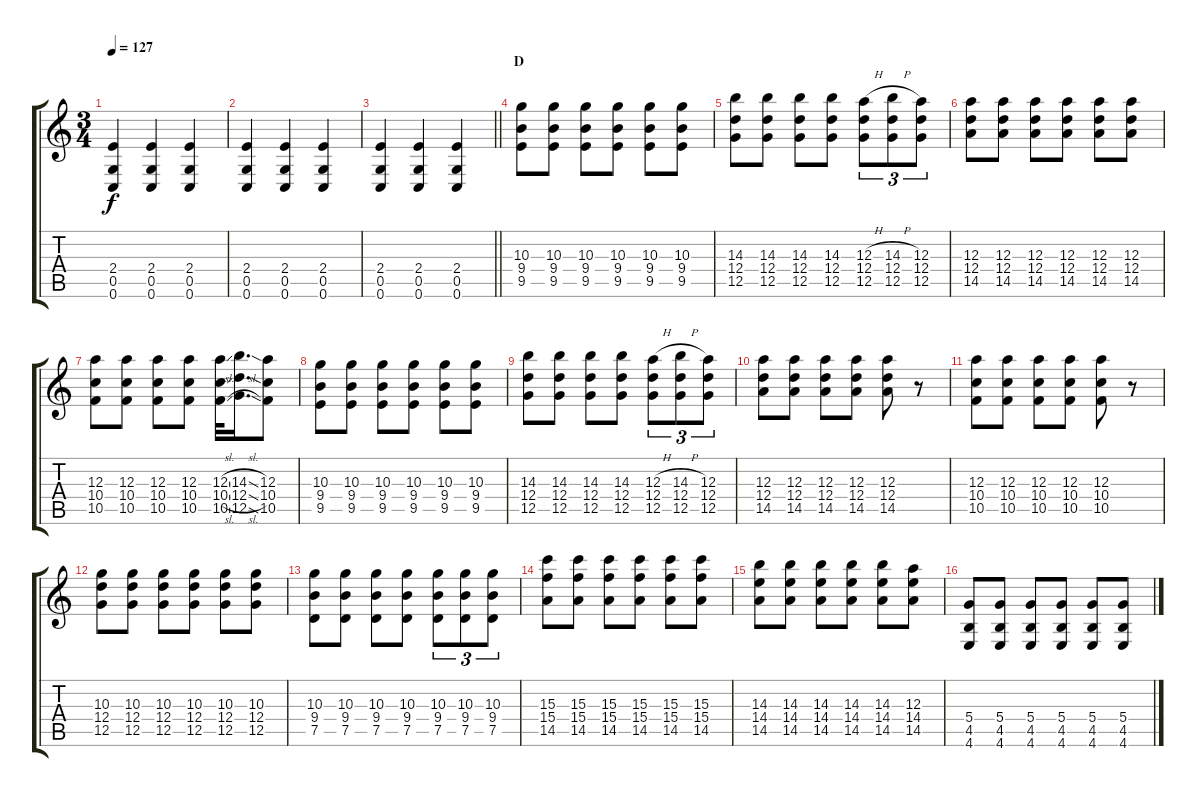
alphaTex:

\track "" {solo instrument distortionguitar}
\staff {score tabs}
\tuning (G4 E4 A3 D3 G2 C2) {hide}
\ts (3 4)
\tempo 127
\clef g2
\ks c
(2.4 0.5 0.6).4{dy f} (2.4 0.5 0.6).4 (2.4 0.5 0.6).4 |
(2.4 0.5 0.6).4 (2.4 0.5 0.6).4 (2.4 0.5 0.6).4 |
\barLineRight lightlight
(2.4 0.5 0.6).4 (2.4 0.5 0.6).4 (2.4 0.5 0.6).4 |
\section ("" "D")
(10.3 9.4 9.5).8 (10.3 9.4 9.5).8 (10.3 9.4 9.5).8 (10.3 9.4 9.5).8 (10.3 9.4 9.5).8 (10.3 9.4 9.5).8 |
(14.3 12.4 12.5).8 (14.3 12.4 12.5).8 (14.3 12.4 12.5).8 (14.3 12.4 12.5).8 (12.3{h} 12.4 12.5).8{tu (3 2)} (14.3{h} 12.4 12.5).8{tu (3 2)} (12.3 12.4 12.5).8{tu (3 2)} |
(12.3 12.4 14.5).8 (12.3 12.4 14.5).8 (12.3 12.4 14.5).8 (12.3 12.4 14.5).8 (12.3 12.4 14.5).8 (12.3 12.4 14.5).8 |
(12.3 10.4 10.5).8 (12.3 10.4 10.5).8 (12.3 10.4 10.5).8 (12.3 10.4 10.5).8 (12.3{sl} 10.4{sl} 10.5{sl}).32 (14.3{sl} 12.4{sl} 12.5{sl}).16{d} (12.3 10.4 10.5).8 |
(10.3 9.4 9.5).8 (10.3 9.4 9.5).8 (10.3 9.4 9.5).8 (10.3 9.4 9.5).8 (10.3 9.4 9.5).8 (10.3 9.4 9.5).8 |
(14.3 12.4 12.5).8 (14.3 12.4 12.5).8 (14.3 12.4 12.5).8 (14.3 12.4 12.5).8 (12.3{h} 12.4 12.5).8{tu (3 2)} (14.3{h} 12.4 12.5).8{tu (3 2)} (12.3 12.4 12.5).8{tu (3 2)} |
(12.3 12.4 14.5).8 (12.3 12.4 14.5).8 (12.3 12.4 14.5).8 (12.3 12.4 14.5).8 (12.3 12.4 14.5).8 r.8 |
(12.3 10.4 10.5).8 (12.3 10.4 10.5).8 (12.3 10.4 10.5).8 (12.3 10.4 10.5).8 (12.3 10.4 10.5).8 r.8 |
(10.3 12.4 12.5).8 (10.3 12.4 12.5).8 (10.3 12.4 12.5).8 (10.3 12.4 12.5).8 (10.3 12.4 12.5).8 (10.3 12.4 12.5).8 |
(10.3 9.4 7.5).8 (10.3 9.4 7.5).8 (10.3 9.4 7.5).8 (10.3 9.4 7.5).8 (10.3 9.4 7.5).8{tu (3 2)} (10.3 9.4 7.5).8{tu (3 2)} (10.3 9.4 7.5).8{tu (3 2)} |
(15.3 15.4 14.5).8 (15.3 15.4 14.5).8 (15.3 15.4 14.5).8 (15.3 15.4 14.5).8 (15.3 15.4 14.5).8 (15.3 15.4 14.5).8 |
(14.3 14.4 14.5).8 (14.3 14.4 14.5).8 (14.3 14.4 14.5).8 (14.3 14.4 14.5).8 (14.3 14.4 14.5).8 (12.3 14.4 14.5).8 |
(5.4 4.5 4.6).8 (5.4 4.5 4.6).8 (5.4 4.5 4.6).8 (5.4 4.5 4.6).8 (5.4 4.5 4.6).8 (5.4 4.5 4.6).8
